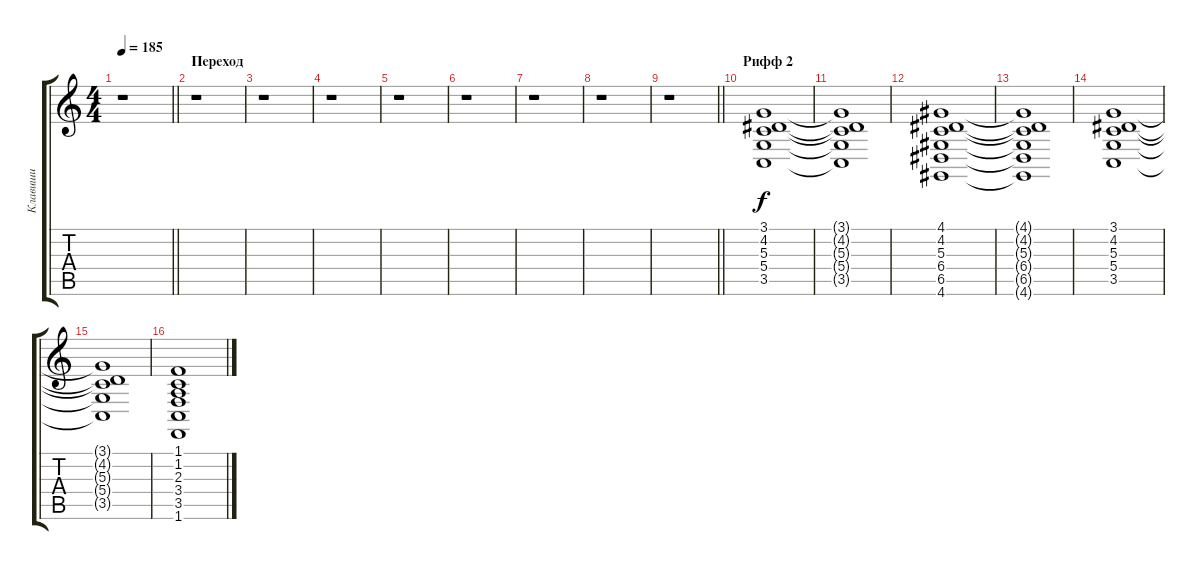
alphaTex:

\track ("Клавиши" "Клавиши") {instrument synthstrings1}
\staff {score tabs}
\tuning (E4 B3 G3 D3 A2 E2) {hide}
\ts (4 4)
\tempo 185
\clef g2
\barLineRight lightlight
\ks c
r.1{dy f} |
\section ("" "Переход")
r.1 |
r.1 |
r.1 |
r.1 |
r.1 |
r.1 |
r.1 |
\barLineRight lightlight
r.1 |
\section ("" "Рифф 2")
(3.1 4.2 5.3 5.4 3.5).1 |
(3.1{t} 4.2{t} 5.3{t} 5.4{t} 3.5{t}).1 |
(4.1 4.2 5.3 6.4 6.5 4.6).1 |
(4.1{t} 4.2{t} 5.3{t} 6.4{t} 6.5{t} 4.6{t}).1 |
(3.1 4.2 5.3 5.4 3.5).1 |
(3.1{t} 4.2{t} 5.3{t} 5.4{t} 3.5{t}).1 |
(1.1 1.2 2.3 3.4 3.5 1.6).1
